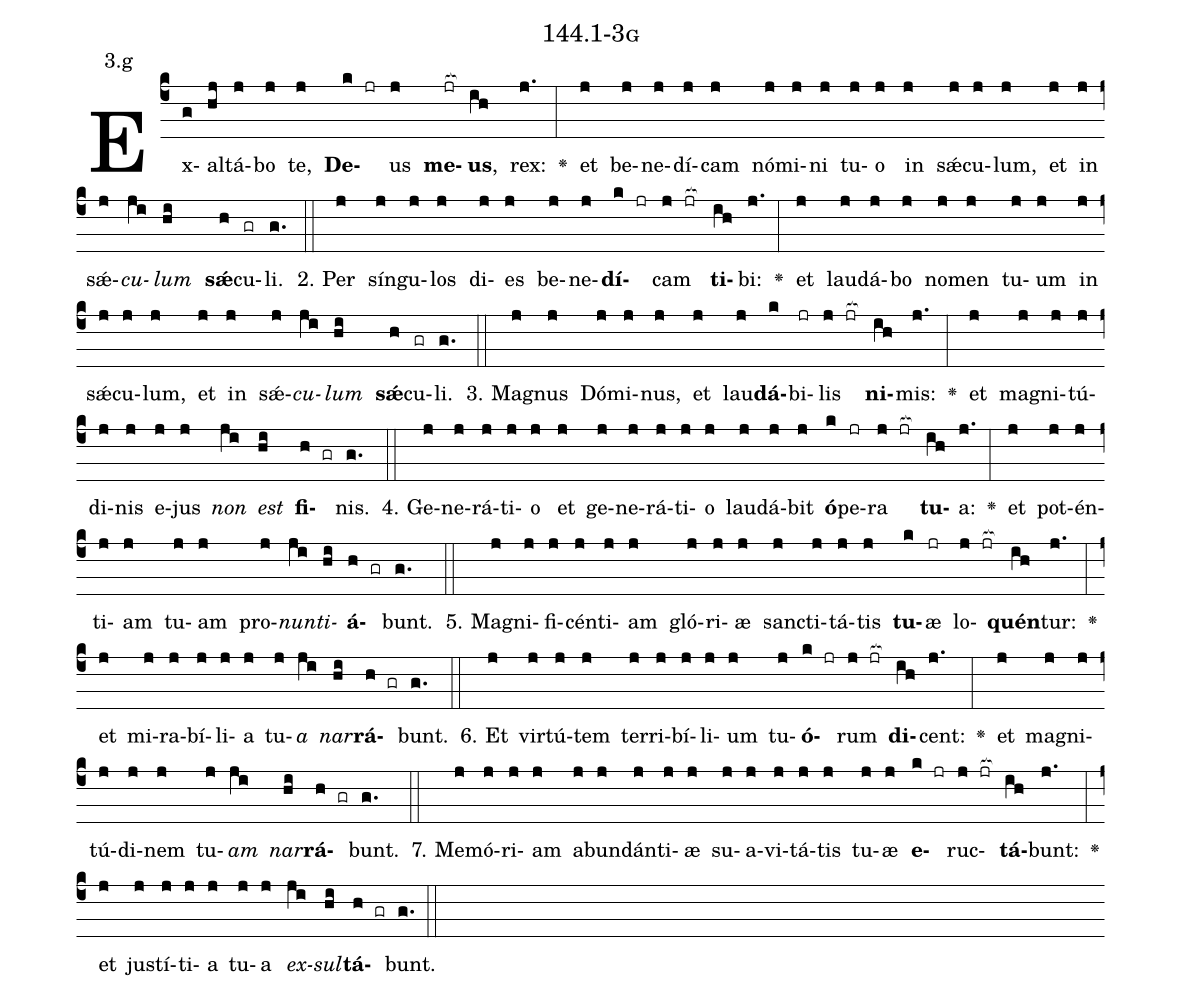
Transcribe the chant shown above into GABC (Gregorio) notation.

name: 144.1-3g;
annotation: 3.g;
%%
(c4)Ex(g)al(hj)tá(j)bo(j) te,(j) <b>De</b>(k jr)us(j) <b>me</b>(jr[ocb:1{])<b>us</b>,(ih[ocb:0}]) rex:(j.) <v>\greheightstar</v>(:) et(j) be(j)ne(j)dí(j)cam(j) nó(j)mi(j)ni(j) tu(j)o(j) in(j) sǽ(j)cu(j)lum,(j) et(j) in(j) sǽ(j)<i>cu</i>(ji)<i>lum</i>(hi) <b>sǽ</b>(h)cu(gr)li.(g.) (::)
2. Per(j) sín(j)gu(j)los(j) di(j)es(j) be(j)ne(j)<b>dí</b>(k jr)cam(j jr[ocb:1{]) <b>ti</b>(ih[ocb:0}])bi:(j.) <v>\greheightstar</v>(:) et(j) lau(j)dá(j)bo(j) no(j)men(j) tu(j)um(j) in(j) sǽ(j)cu(j)lum,(j) et(j) in(j) sǽ(j)<i>cu</i>(ji)<i>lum</i>(hi) <b>sǽ</b>(h)cu(gr)li.(g.) (::)
3. Ma(j)gnus(j) Dó(j)mi(j)nus,(j) et(j) lau(j)<b>dá</b>(k)bi(jr)lis(j jr[ocb:1{]) <b>ni</b>(ih[ocb:0}])mis:(j.) <v>\greheightstar</v>(:) et(j) ma(j)gni(j)tú(j)di(j)nis(j) e(j)jus(j) <i>non</i>(ji) <i>est</i>(hi) <b>fi</b>(h gr)nis.(g.) (::)
4. Ge(j)ne(j)rá(j)ti(j)o(j) et(j) ge(j)ne(j)rá(j)ti(j)o(j) lau(j)dá(j)bit(j) <b>ó</b>(k)pe(jr)ra(j jr[ocb:1{]) <b>tu</b>(ih[ocb:0}])a:(j.) <v>\greheightstar</v>(:) et(j) pot(j)én(j)ti(j)am(j) tu(j)am(j) pro(j)<i>nun</i>(ji)<i>ti</i>(hi)<b>á</b>(h gr)bunt.(g.) (::)
5. Ma(j)gni(j)fi(j)cén(j)ti(j)am(j) gló(j)ri(j)æ(j) sanc(j)ti(j)tá(j)tis(j) <b>tu</b>(k)æ(jr) lo(j jr[ocb:1{])<b>quén</b>(ih[ocb:0}])tur:(j.) <v>\greheightstar</v>(:) et(j) mi(j)ra(j)bí(j)li(j)a(j) tu(j)<i>a</i>(ji) <i>nar</i>(hi)<b>rá</b>(h gr)bunt.(g.) (::)
6. Et(j) vir(j)tú(j)tem(j) ter(j)ri(j)bí(j)li(j)um(j) tu(j)<b>ó</b>(k jr)rum(j jr[ocb:1{]) <b>di</b>(ih[ocb:0}])cent:(j.) <v>\greheightstar</v>(:) et(j) ma(j)gni(j)tú(j)di(j)nem(j) tu(j)<i>am</i>(ji) <i>nar</i>(hi)<b>rá</b>(h gr)bunt.(g.) (::)
7. Me(j)mó(j)ri(j)am(j) ab(j)un(j)dán(j)ti(j)æ(j) su(j)a(j)vi(j)tá(j)tis(j) tu(j)æ(j) <b>e</b>(k jr)ruc(j jr[ocb:1{])<b>tá</b>(ih[ocb:0}])bunt:(j.) <v>\greheightstar</v>(:) et(j) jus(j)tí(j)ti(j)a(j) tu(j)a(j) <i>ex</i>(ji)<i>sul</i>(hi)<b>tá</b>(h gr)bunt.(g.) (::)
